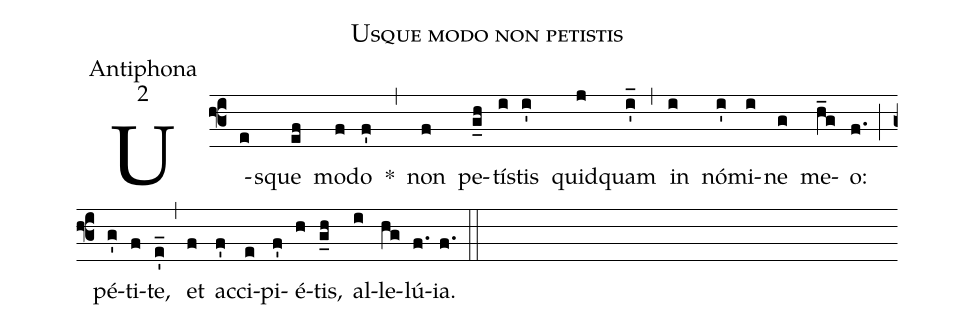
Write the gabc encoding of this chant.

name:Usque modo non petistis;
office-part:Antiphona;
mode:2;
%%
(f3) U(e)sque(ef) mo(f)do(f') *(,) non(f) pe(g_h)tí(i)stis(i') quid(j)quam(i'_) (,) in(i) nó(i')mi(i)ne(g) me(h_g)o:(f.) (;) pé(g')ti(f)te,(e'_) (,) et(f) ac(f')ci(e)pi(f')é(h)tis,(g_h) al(i)le(hg)lú(f.)ia.(f.) (::)
